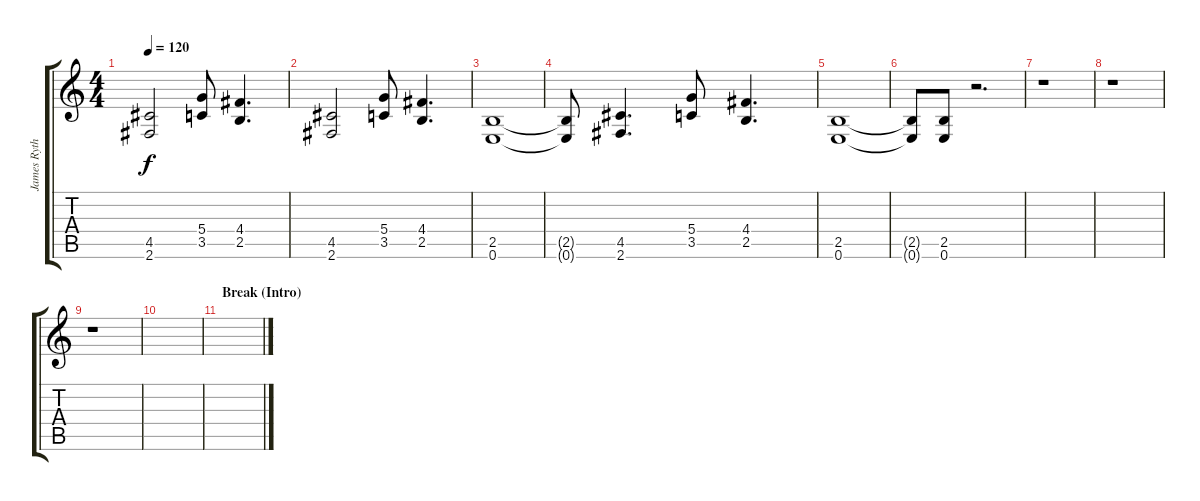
\track ("James Rythm 1" "James Ryth") {instrument distortionguitar}
\staff {score tabs}
\tuning (E4 B3 G3 D3 A2 E2) {hide}
\ts (4 4)
\tempo 120
\clef g2
\ks c
(4.5 2.6).2{dy f} (5.4 3.5).8 (4.4 2.5).4{d} |
(4.5 2.6).2 (5.4 3.5).8 (4.4 2.5).4{d} |
(2.5 0.6).1 |
(2.5{t} 0.6{t}).8 (4.5 2.6).4{d} (5.4 3.5).8 (4.4 2.5).4{d} |
(2.5 0.6).1 |
(2.5{t} 0.6{t}).8 (2.5 0.6).8 r.2{d} |
r.1 |
r.1 |
r.1 |
|
\section ("" "Break (Intro)")
